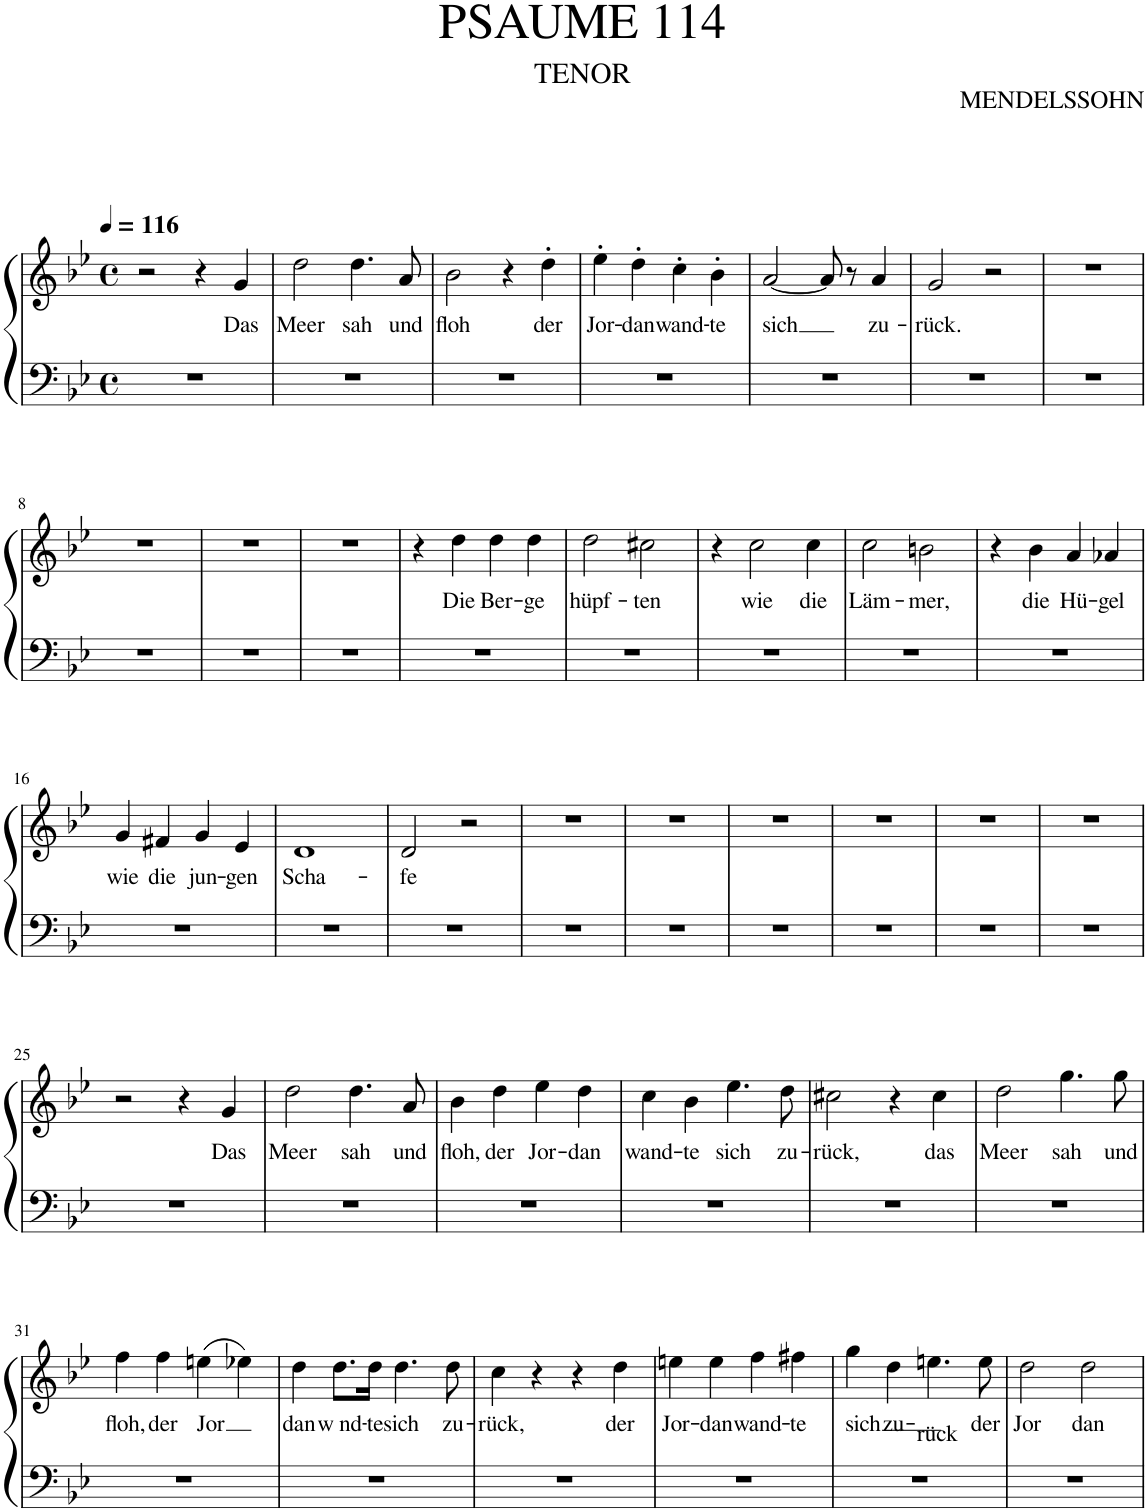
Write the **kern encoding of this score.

**kern	**kern	**text
*part1	*part1	*part1
*staff2	*staff1	*staff1
*I"Piano	*	*
*I'Pno.	*	*
*clefF4	*clefG2	*
*k[b-e-]	*k[b-e-]	*
*M4/4	*M4/4	*
*met(c)	*met(c)	*
*MM116	*MM116	*
=1	=1	=1
1r	2r	.
.	4r	.
!	!	!LO:LY:b
.	4g/	Das
=2	=2	=2
!	!	!LO:LY:b
1r	2dd\	Meer
!	!	!LO:LY:b
.	4.dd\	sah
!	!	!LO:LY:b
.	8a/	und
=3	=3	=3
!	!	!LO:LY:b
1r	2b-\	floh
.	4r	.
!	!	!LO:LY:b
.	4dd'\	der
=4	=4	=4
!	!	!LO:LY:b
1r	4ee-'\	Jor-
!	!	!LO:LY:b
.	4dd'\	-dan
!	!	!LO:LY:b
.	4cc'\	wand-
!	!	!LO:LY:b
.	4b-'\	-te
=5	=5	=5
!	!	!LO:LY:b
1r	[2a/	sich
.	8a/]	.
.	8r	.
!	!	!LO:LY:b
.	4a/	zu-
=6	=6	=6
!	!	!LO:LY:b
1r	2g/	-rück.
.	2r	.
=7	=7	=7
1r	1r	.
!!LO:LB:g=z
=8	=8	=8
1r	1r	.
=9	=9	=9
1r	1r	.
=10	=10	=10
1r	1r	.
=11	=11	=11
1r	4r	.
!	!	!LO:LY:b
.	4dd\	Die
!	!	!LO:LY:b
.	4dd\	Ber-
!	!	!LO:LY:b
.	4dd\	-ge
=12	=12	=12
!	!	!LO:LY:b
1r	2dd\	hüpf-
!	!	!LO:LY:b
.	2cc#X\	-ten
=13	=13	=13
1r	4r	.
!	!	!LO:LY:b
.	2cc\	wie
!	!	!LO:LY:b
.	4cc\	die
=14	=14	=14
!	!	!LO:LY:b
1r	2cc\	Läm-
!	!	!LO:LY:b
.	2bn\	-mer,
=15	=15	=15
1r	4r	.
!	!	!LO:LY:b
.	4b-\	die
!	!	!LO:LY:b
.	4a/	Hü-
!	!	!LO:LY:b
.	4a-X/	-gel
!!LO:LB:g=z
=16	=16	=16
!	!	!LO:LY:b
1r	4g/	wie
!	!	!LO:LY:b
.	4f#X/	die
!	!	!LO:LY:b
.	4g/	jun-
!	!	!LO:LY:b
.	4e-/	-gen
=17	=17	=17
!	!	!LO:LY:b
1r	1d	Scha-
=18	=18	=18
!	!	!LO:LY:b
1r	2d/	-fe
.	2r	.
=19	=19	=19
1r	1r	.
=20	=20	=20
1r	1r	.
=21	=21	=21
1r	1r	.
=22	=22	=22
1r	1r	.
=23	=23	=23
1r	1r	.
=24	=24	=24
1r	1r	.
!!LO:LB:g=z
=25	=25	=25
1r	2r	.
.	4r	.
!	!	!LO:LY:b
.	4g/	Das
=26	=26	=26
!	!	!LO:LY:b
1r	2dd\	Meer
!	!	!LO:LY:b
.	4.dd\	sah
!	!	!LO:LY:b
.	8a/	und
=27	=27	=27
!	!	!LO:LY:b
1r	4b-\	floh,
!	!	!LO:LY:b
.	4dd\	der
!	!	!LO:LY:b
.	4ee-\	Jor-
!	!	!LO:LY:b
.	4dd\	-dan
=28	=28	=28
!	!	!LO:LY:b
1r	4cc\	wand-
!	!	!LO:LY:b
.	4b-\	-te
!	!	!LO:LY:b
.	4.ee-\	sich
!	!	!LO:LY:b
.	8dd\	zu-
=29	=29	=29
!	!	!LO:LY:b
1r	2cc#X\	-rück,
.	4r	.
!	!	!LO:LY:b
.	4cc#\	das
=30	=30	=30
!	!	!LO:LY:b
1r	2dd\	Meer
!	!	!LO:LY:b
.	4.gg\	sah
!	!	!LO:LY:b
.	8gg\	und
!!LO:LB:g=z
=31	=31	=31
!	!	!LO:LY:b
1r	4ff\	floh,
!	!	!LO:LY:b
.	4ff\	der
!	!	!LO:LY:b
.	(4een\	Jor
.	4ee-X\)	.
=32	=32	=32
!	!	!LO:LY:b
1r	4dd\	dan
!	!	!LO:LY:b
.	8.dd\L	w nd-
!	!	!LO:LY:b
.	16dd\Jk	-te
!	!	!LO:LY:b
.	4.dd\	sich
!	!	!LO:LY:b
.	8dd\	zu-
=33	=33	=33
!	!	!LO:LY:b
1r	4cc\	-rück,
.	4r	.
.	4r	.
!	!	!LO:LY:b
.	4dd\	der
=34	=34	=34
!	!	!LO:LY:b
1r	4een\	Jor-
!	!	!LO:LY:b
.	4ee\	-dan
!	!	!LO:LY:b
.	4ff\	wand-
!	!	!LO:LY:b
.	4ff#X\	-te
=35	=35	=35
!	!	!LO:LY:b
1r	4gg\	sich
!	!	!LO:LY:b
.	4dd\	zu-
!	!	!LO:LY:b
.	4.een\	-rück
!	!	!LO:LY:b
.	8ee\	der
=36	=36	=36
!	!	!LO:LY:b
1r	2dd\	Jor
!	!	!LO:LY:b
.	2dd\	dan
=	=	=
*-	*-	*-
